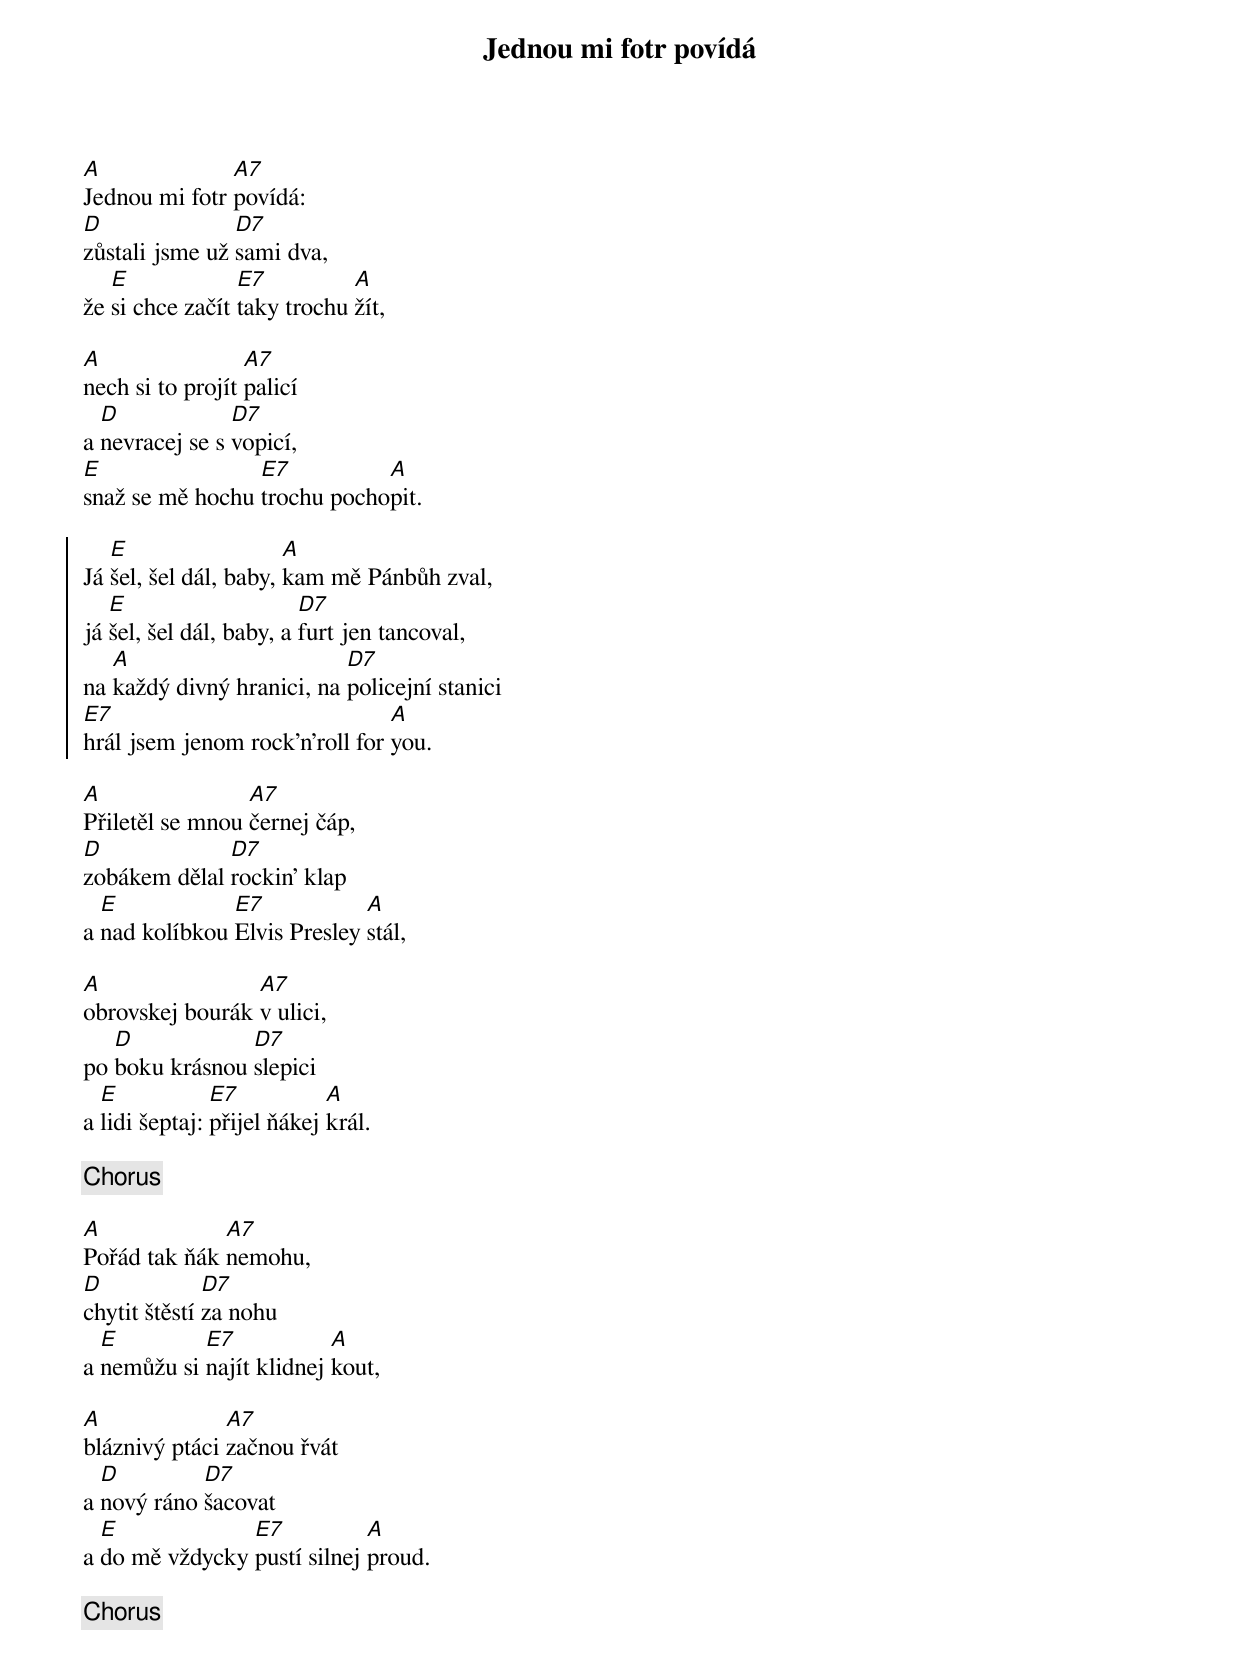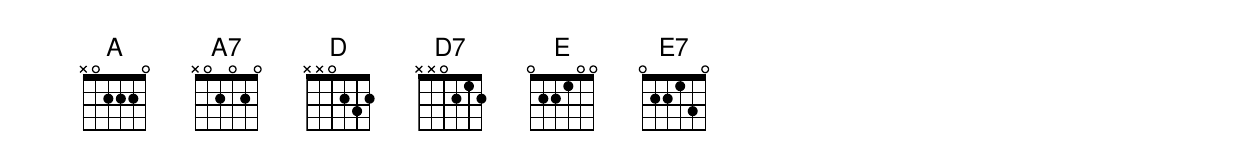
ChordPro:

{title: Jednou mi fotr povídá}
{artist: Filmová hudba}
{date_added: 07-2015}
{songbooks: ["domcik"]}
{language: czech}
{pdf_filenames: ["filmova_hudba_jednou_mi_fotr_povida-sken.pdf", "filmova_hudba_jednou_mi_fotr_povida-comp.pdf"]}
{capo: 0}
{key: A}
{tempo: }
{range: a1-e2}
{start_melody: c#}
{start_of_verse}
[A]Jednou mi fotr [A7]povídá:
[D]zůstali jsme už [D7]sami dva,
že [E]si chce začít [E7]taky trochu [A]žít,
{end_of_verse}

{start_of_verse}
[A]nech si to projít [A7]palicí
a [D]nevracej se s [D7]vopicí,
[E]snaž se mě hochu [E7]trochu pocho[A]pit.
{end_of_verse}

{start_of_chorus}
Já [E]šel, šel dál, baby, [A]kam mě Pánbůh zval,
já [E]šel, šel dál, baby, a [D7]furt jen tancoval,
na [A]každý divný hranici, na [D7]policejní stanici
[E7]hrál jsem jenom rock'n'roll for [A]you.
{end_of_chorus}

{start_of_verse}
[A]Přiletěl se mnou [A7]černej čáp,
[D]zobákem dělal [D7]rockin' klap
a [E]nad kolíbkou [E7]Elvis Presley [A]stál,
{end_of_verse}

{start_of_verse}
[A]obrovskej bourák [A7]v ulici,
po [D]boku krásnou [D7]slepici
a [E]lidi šeptaj: [E7]přijel ňákej [A]král.
{end_of_verse}

{chorus}

{start_of_verse}
[A]Pořád tak ňák [A7]nemohu,
[D]chytit štěstí [D7]za nohu
a [E]nemůžu si [E7]najít klidnej [A]kout,
{end_of_verse}

{start_of_verse}
[A]bláznivý ptáci [A7]začnou řvát
a [D]nový ráno [D7]šacovat
a [E]do mě vždycky [E7]pustí silnej [A]proud.
{end_of_verse}

{chorus}
